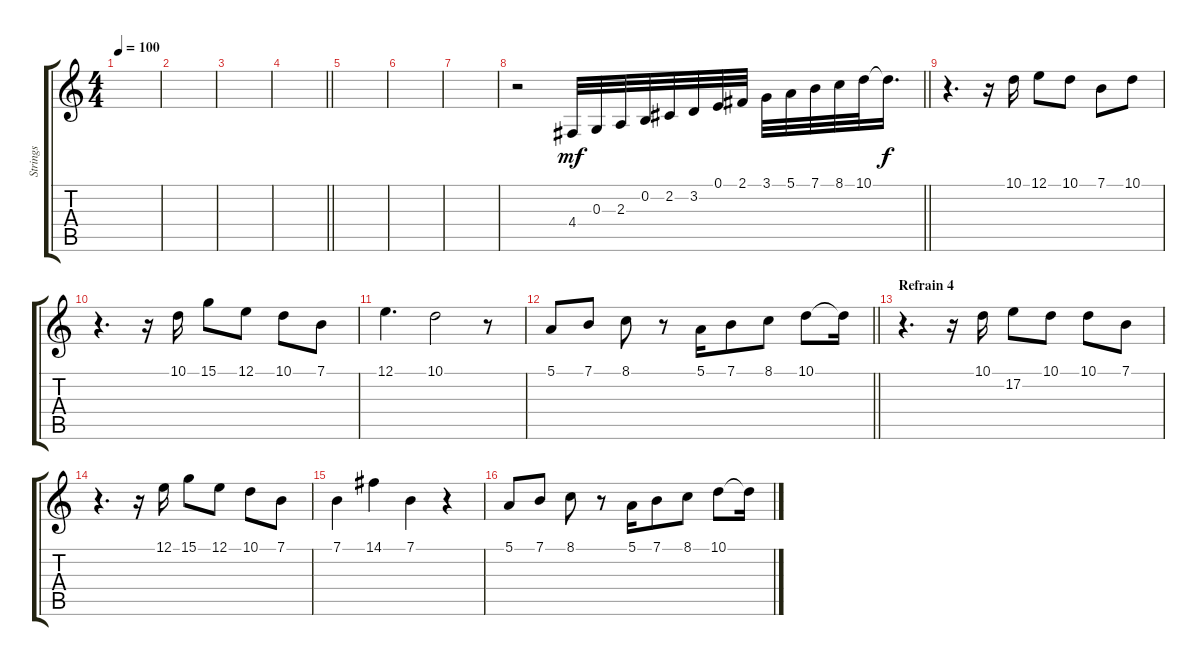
\track ("Strings" "Strings") {instrument tremolostrings}
\staff {score tabs}
\tuning (E4 B3 G3 D3 A2 E2) {hide}
\ts (4 4)
\tempo 100
\clef g2
\ks c
|
|
|
\barLineRight lightlight
|
|
|
|
\barLineRight lightlight
r.2 4.4.32{dy mf} 0.3.32 2.3.32 0.2.32 2.2.32 3.2.32 0.1.32 2.1.32 3.1.32 5.1.32 7.1.32 8.1.32 10.1.32 10.1{t}.16{d dy f} |
r.4{d} r.16 10.1.16 12.1.8 10.1.8 7.1.8 10.1.8 |
r.4{d} r.16 10.1.16 15.1.8 12.1.8 10.1.8 7.1.8 |
12.1.4{d} 10.1.2 r.8 |
\barLineRight lightlight
5.1.8 7.1.8 8.1.8 r.8 5.1.16 7.1.8 8.1.8 10.1.8 10.1{t}.16 |
\section ("" "Refrain 4")
r.4{d} r.16 10.1.16 17.2.8 10.1.8 10.1.8 7.1.8 |
r.4{d} r.16 12.1.16 15.1.8 12.1.8 10.1.8 7.1.8 |
7.1.4 14.1.4 7.1.4 r.4 |
5.1.8 7.1.8 8.1.8 r.8 5.1.16 7.1.8 8.1.8 10.1.8 10.1{t}.16
